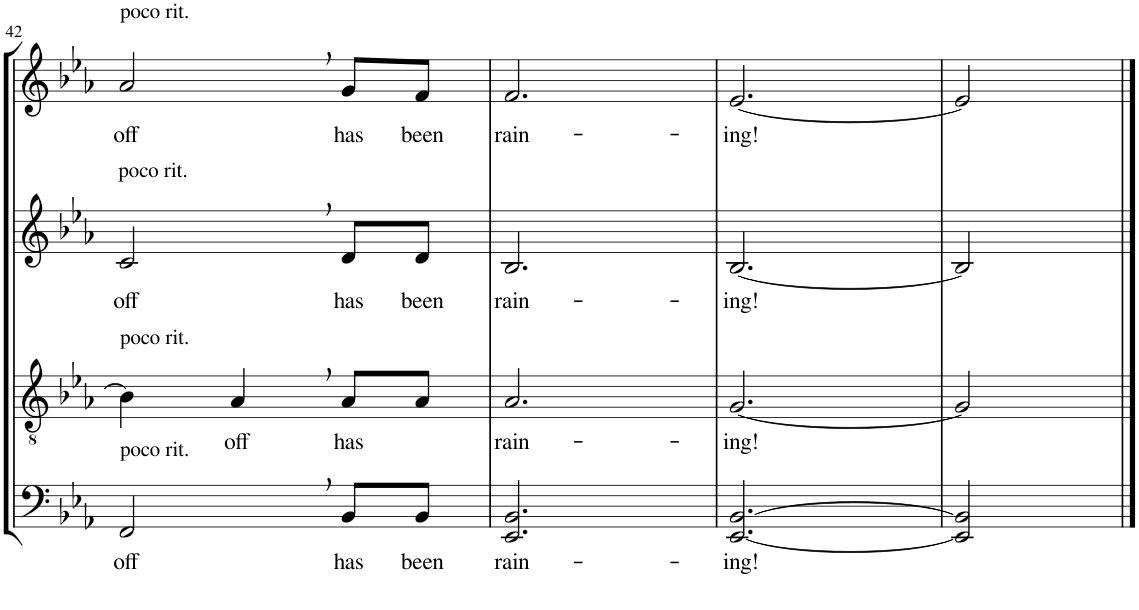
**kern	**text	**kern	**text	**kern	**text	**kern	**text
*part4	*part4	*part3	*part3	*part2	*part2	*part1	*part1
*staff4	*staff4	*staff3	*staff3	*staff2	*staff2	*staff1	*staff1
*I"Bassi	*	*I"Tenori	*	*I"Contralti	*	*I"Soprani	*
!!LO:PB:g=z
*clefF4	*	*clefGv2	*	*clefG2	*	*clefG2	*
*	*	*	*	*	*	*Trd1c2	*
*k[b-e-a-]	*	*k[b-e-a-]	*	*k[b-e-a-]	*	*k[b-e-a-]	*
*E-:	*	*E-:	*	*E-:	*	*E-:	*
*M3/4	*	*M3/4	*	*M3/4	*	*M3/4	*
=42	=42	=42	=42	=42	=42	=42	=42
!	!	!	!	!	!	!LO:TX:a:t=poco rit.	!
!	!	!	!	!LO:TX:a:t=poco rit.	!	!	!
!	!	!LO:TX:a:t=poco rit.	!	!	!	!	!
!LO:TX:a:t=poco rit.	!	!	!	!	!	!	!
!	!LO:LY:b	!	!	!	!LO:LY:b	!	!LO:LY:b
2FF,/	off	4B-\]	.	2c,/	off	2a-,/	off
!	!	!	!LO:LY:b	!	!	!	!
.	.	4A-,/	off	.	.	.	.
!	!LO:LY:b	!	!LO:LY:b	!	!LO:LY:b	!	!LO:LY:b
8BB-/L	has	8A-/L	has	8d/L	has	8g/L	has
!	!LO:LY:b	!	!	!	!LO:LY:b	!	!LO:LY:b
8BB-/J	been	8A-/J	.	8d/J	been	8f/J	been
=43	=43	=43	=43	=43	=43	=43	=43
!	!LO:LY:b	!	!LO:LY:b	!	!LO:LY:b	!	!LO:LY:b
2.EE-/ 2.BB-/	rain-	2.A-/	rain-	2.B-/	rain-	2.f/	rain-
=44	=44	=44	=44	=44	=44	=44	=44
!	!LO:LY:b	!	!LO:LY:b	!	!LO:LY:b	!	!LO:LY:b
[2.EE-/ [2.BB-/	-ing!	[2.G/	-ing!	[2.B-/	-ing!	[2.e-/	-ing!
=45	=45	=45	=45	=45	=45	=45	=45
2EE-/] 2BB-/]	.	2G/]	.	2B-/]	.	2e-/]	.
==	==	==	==	==	==	==	==
*-	*-	*-	*-	*-	*-	*-	*-
